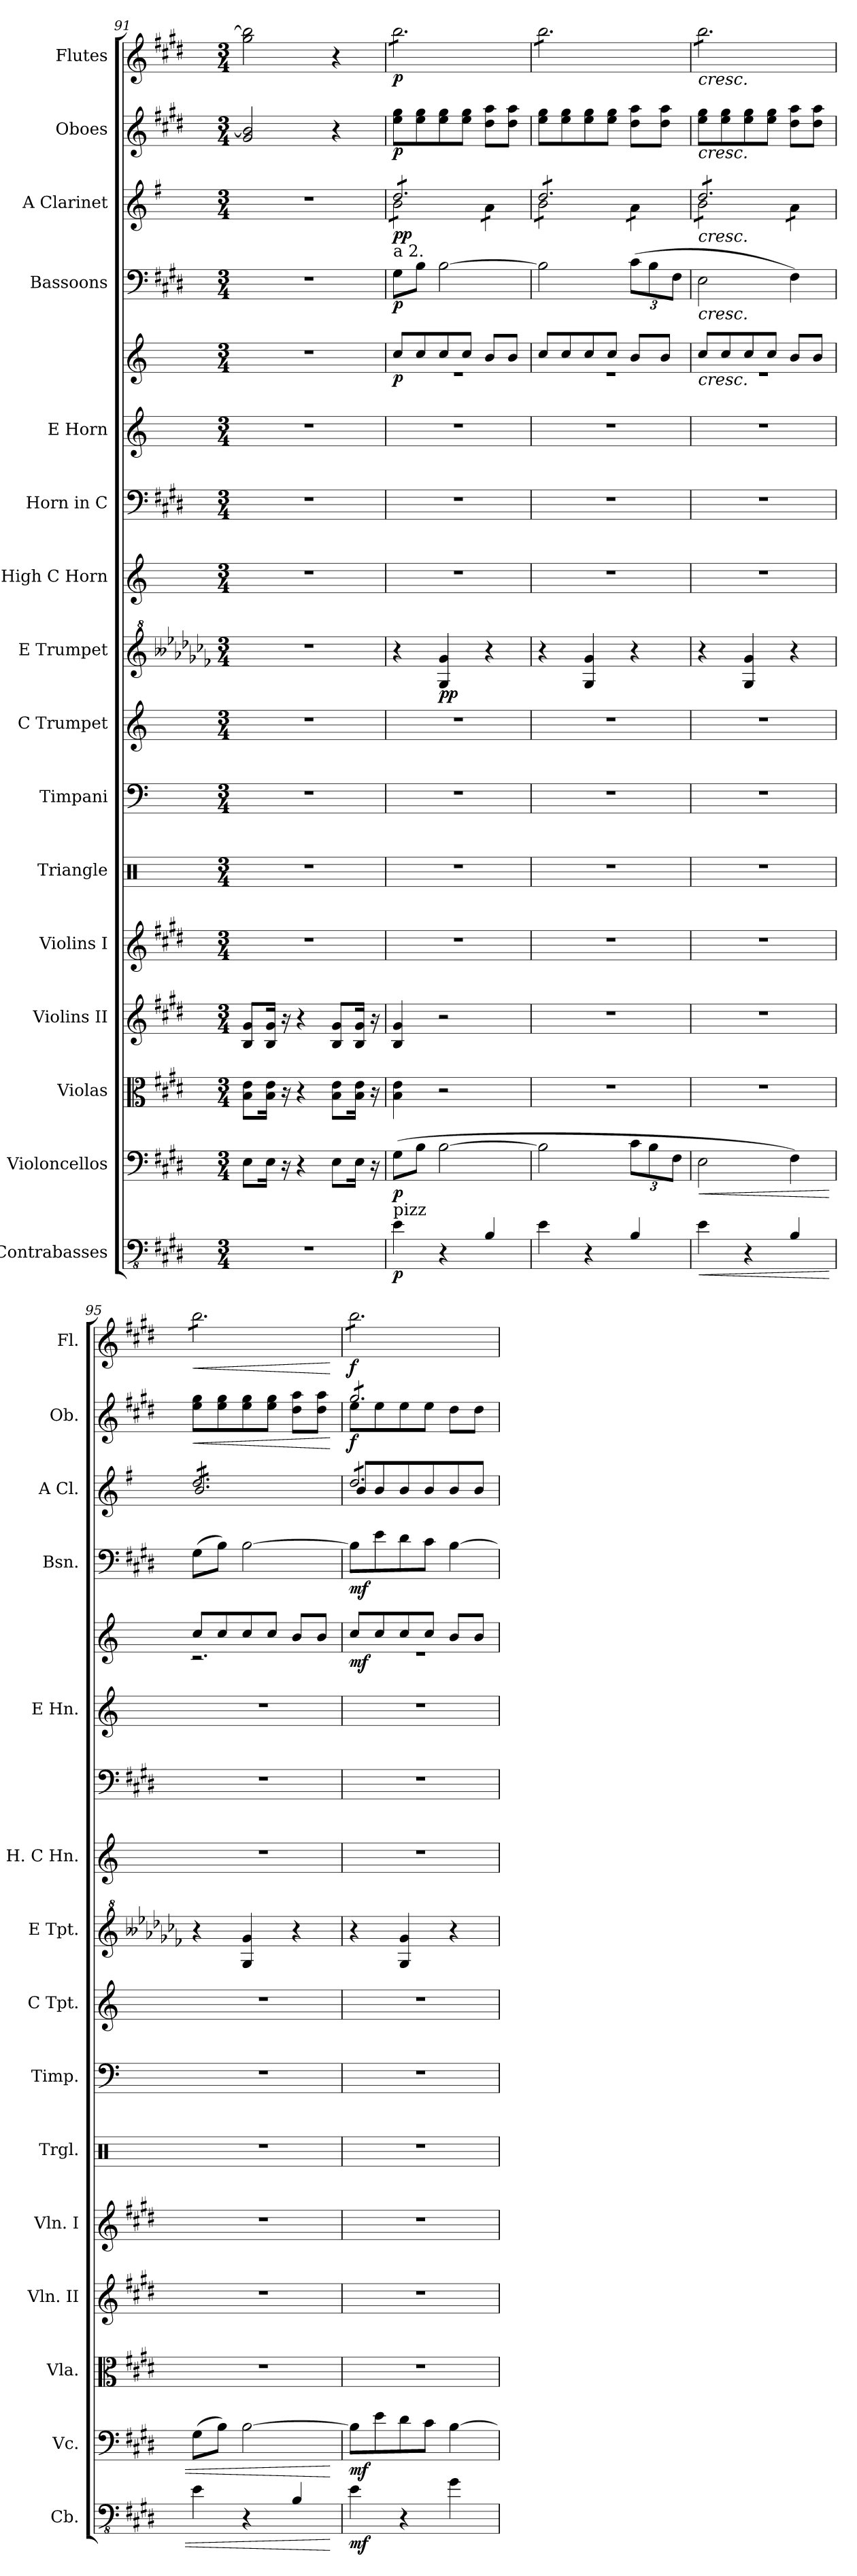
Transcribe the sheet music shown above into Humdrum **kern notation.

**kern	**dynam	**kern	**dynam	**kern	**kern	**kern	**kern	**kern	**kern	**kern	**dynam	**kern	**kern	**kern	**kern	**dynam	**kern	**dynam	**kern	**dynam	**kern	**dynam	**kern	**dynam
*part16	*part16	*part15	*part15	*part14	*part13	*part12	*part11	*part10	*part9	*part8	*part8	*part7	*part6	*part5	*part5	*part5	*part4	*part4	*part3	*part3	*part2	*part2	*part1	*part1
*staff17	*staff17	*staff16	*staff16	*staff15	*staff14	*staff13	*staff12	*staff11	*staff10	*staff9	*staff9	*staff8	*staff7	*staff6	*staff5	*staff5/6	*staff4	*staff4	*staff3	*staff3	*staff2	*staff2	*staff1	*staff1
*I"Contrabasses	*	*I"Violoncellos	*	*I"Violas	*I"Violins II	*I"Violins I	*I"Triangle	*I"Timpani	*I"C Trumpet	*I"E Trumpet	*	*I"High C Horn	*I"Horn in C	*I"E Horn	*	*	*I"Bassoons	*	*I"A Clarinet	*	*I"Oboes	*	*I"Flutes	*
*I'Cb.	*	*I'Vc.	*	*I'Vla.	*I'Vln. II	*I'Vln. I	*I'Trgl.	*I'Timp.	*I'C Tpt.	*I'E Tpt.	*	*I'H. C Hn.	*	*I'E Hn.	*	*	*I'Bsn.	*	*I'A Cl.	*	*I'Ob.	*	*I'Fl.	*
*clefFv4	*	*clefF4	*	*clefC3	*clefG2	*clefG2	*clefX	*clefF4	*clefG2	*clefG^2	*	*clefG2	*clefF4	*clefG2	*clefG2	*	*clefF4	*	*clefG2	*	*clefG2	*	*clefG2	*
*ITrd7c12	*	*	*	*	*	*	*	*	*	*ITrd-3c-4	*	*ITrd7c12	*ITrd7c12	*ITrd5c8	*ITrd5c8	*	*	*	*ITrd2c3	*	*	*	*	*
*k[f#c#g#d#]	*	*k[f#c#g#d#]	*	*k[f#c#g#d#]	*k[f#c#g#d#]	*k[f#c#g#d#]	*k[]	*k[]	*k[]	*k[b--e-a-d-g-c-f-]	*	*k[]	*k[f#c#g#d#]	*k[f#c#g#d#]	*k[f#c#g#d#]	*	*k[f#c#g#d#]	*	*k[f#c#g#d#]	*	*k[f#c#g#d#]	*	*k[f#c#g#d#]	*
*M3/4	*	*M3/4	*	*M3/4	*M3/4	*M3/4	*M3/4	*M3/4	*M3/4	*M3/4	*	*M3/4	*M3/4	*M3/4	*M3/4	*	*M3/4	*	*M3/4	*	*M3/4	*	*M3/4	*
=91	=91	=91	=91	=91	=91	=91	=91	=91	=91	=91	=91	=91	=91	=91	=91	=91	=91	=91	=91	=91	=91	=91	=91	=91
2.r	.	8E\L	.	8B\ 8e\L	8B/ 8g#/L	2.r	2.r	2.r	2.r	2.r	.	2.r	2.r	2.r	2.r	.	2.r	.	2.r	.	2g#/ 2b/]	.	2gg#\ 2bb\]	.
.	.	16E\Jk	.	16B\ 16e\Jk	16B/ 16g#/Jk	.	.	.	.	.	.	.	.	.	.	.	.	.	.	.	.	.	.	.
.	.	16r	.	16r	16r	.	.	.	.	.	.	.	.	.	.	.	.	.	.	.	.	.	.	.
.	.	4r	.	4r	4r	.	.	.	.	.	.	.	.	.	.	.	.	.	.	.	.	.	.	.
.	.	8E\L	.	8B\ 8e\L	8B/ 8g#/L	.	.	.	.	.	.	.	.	.	.	.	.	.	.	.	4r	.	4r	.
.	.	16E\Jk	.	16B\ 16e\Jk	16B/ 16g#/Jk	.	.	.	.	.	.	.	.	.	.	.	.	.	.	.	.	.	.	.
.	.	16r	.	16r	16r	.	.	.	.	.	.	.	.	.	.	.	.	.	.	.	.	.	.	.
=92	=92	=92	=92	=92	=92	=92	=92	=92	=92	=92	=92	=92	=92	=92	=92	=92	=92	=92	=92	=92	=92	=92	=92	=92
*	*	*	*	*	*	*	*	*	*	*	*	*	*	*	*^	*	*	*	*^	*	*	*	*	*
!	!	!	!	!	!	!	!	!	!	!	!	!	!	!	!	!	!	!	!	!	!	!	!	!	!LO:TX:a:t=a 2.	!
!	!	!	!	!	!	!	!	!	!	!	!	!	!	!	!	!	!	!LO:TX:a:t=a 2.	!	!	!	!	!	!	!	!
!LO:TX:a:t=pizz	!	!	!	!	!	!	!	!	!	!	!	!	!	!	!	!	!	!	!	!	!	!	!	!	!	!
!	!LO:DY:b	!	!LO:DY:b	!	!	!	!	!	!	!	!	!	!	!	!	!	!LO:DY:b	!	!LO:DY:b	!	!	!LO:DY:b	!	!	!	!
!	!	!	!	!	!	!	!	!	!	!	!	!	!	!	!	!	!	!	!	!	!	!LO:DY:n=1:b	!	!LO:DY:b	!	!LO:DY:b
*	*	*	*	*	*	*	*	*	*	*	*	*	*	*	*	*	*	*	*	*tremolo	*	*	*	*	*	*
*	*	*	*	*	*	*	*	*	*	*	*	*	*	*	*	*	*	*	*	*	*	*	*	*	*tremolo	*
4EE\	p	(>8G#\L	p	4B\ 4e\	4B/ 4g#/	2.r	2.r	2.r	2.r	4r	.	2.r	2.r	2.r	8e/L	2.r	p	8G#\L	p	8b/L	8g#\L	p p	8ee\ 8gg#\L	p	8bb\L	p
.	.	8B\J	.	.	.	.	.	.	.	.	.	.	.	.	8e/	.	.	8B\J	.	8b/	8g#\	.	8ee\ 8gg#\	.	8bb\	.
!	!	!	!	!	!	!	!	!	!	!	!LO:DY:b	!	!	!	!	!	!	!	!	!	!	!	!	!	!	!
4r	.	[2B\	.	2r	2r	.	.	.	.	4cc-/ 4ccc-/	pp	.	.	.	8e/	.	.	[2B\	.	8b/	8g#\	.	8ee\ 8gg#\	.	8bb\	.
.	.	.	.	.	.	.	.	.	.	.	.	.	.	.	8e/J	.	.	.	.	8b/	8g#\J	.	8ee\ 8gg#\J	.	8bb\	.
4BBB/	.	.	.	.	.	.	.	.	.	4r	.	.	.	.	8d#/L	.	.	.	.	8b/	8f#\L	.	8dd#\ 8aa\L	.	8bb\	.
.	.	.	.	.	.	.	.	.	.	.	.	.	.	.	8d#/J	.	.	.	.	8b/J	8f#\J	.	8dd#\ 8aa\J	.	8bb\J	.
!!LO:PB:g=z
=93	=93	=93	=93	=93	=93	=93	=93	=93	=93	=93	=93	=93	=93	=93	=93	=93	=93	=93	=93	=93	=93	=93	=93	=93	=93	=93
4EE\	.	2B\]	.	2.r	2.r	2.r	2.r	2.r	2.r	4r	.	2.r	2.r	2.r	8e/L	2.r	.	2B\]	.	8b/L	8g#\L	.	8ee\ 8gg#\L	.	8bb\L	.
.	.	.	.	.	.	.	.	.	.	.	.	.	.	.	8e/	.	.	.	.	8b/	8g#\	.	8ee\ 8gg#\	.	8bb\	.
4r	.	.	.	.	.	.	.	.	.	4cc-/ 4ccc-/	.	.	.	.	8e/	.	.	.	.	8b/	8g#\	.	8ee\ 8gg#\	.	8bb\	.
.	.	.	.	.	.	.	.	.	.	.	.	.	.	.	8e/J	.	.	.	.	8b/	8g#\J	.	8ee\ 8gg#\J	.	8bb\	.
*	*	*Xbrackettup	*	*	*	*	*	*	*	*	*	*	*	*	*	*	*	*Xbrackettup	*	*	*	*	*	*	*	*
4BBB/	.	12c#\L	.	.	.	.	.	.	.	4r	.	.	.	.	8d#/L	.	.	(>12c#\L	.	8b/	8f#\L	.	8dd#\ 8aa\L	.	8bb\	.
.	.	12B\	.	.	.	.	.	.	.	.	.	.	.	.	.	.	.	12B\	.	.	.	.	.	.	.	.
.	.	.	.	.	.	.	.	.	.	.	.	.	.	.	8d#/J	.	.	.	.	8b/J	8f#\J	.	8dd#\ 8aa\J	.	8bb\J	.
.	.	12F#\J	.	.	.	.	.	.	.	.	.	.	.	.	.	.	.	12F#\J	.	.	.	.	.	.	.	.
=94	=94	=94	=94	=94	=94	=94	=94	=94	=94	=94	=94	=94	=94	=94	=94	=94	=94	=94	=94	=94	=94	=94	=94	=94	=94	=94
!	!	!	!	!	!	!	!	!	!	!	!	!	!	!	!	!	!	!	!	!	!	!	!	!	!LO:TX:b:i:t=cresc.	!
!	!	!	!	!	!	!	!	!	!	!	!	!	!	!	!	!	!	!	!	!	!	!	!LO:TX:b:i:t=cresc.	!	!	!
!	!	!	!	!	!	!	!	!	!	!	!	!	!	!	!	!	!	!	!	!LO:TX:b:i:t=cresc.	!	!	!	!	!	!
!	!	!	!	!	!	!	!	!	!	!	!	!	!	!	!	!	!	!LO:TX:b:i:t=cresc.	!	!	!	!	!	!	!	!
!	!	!	!	!	!	!	!	!	!	!	!	!	!	!	!LO:TX:b:i:t=cresc.	!	!	!	!	!	!	!	!	!	!	!
!	!LO:HP:b	!	!LO:HP:b	!	!	!	!	!	!	!	!	!	!	!	!	!	!	!	!	!	!	!	!	!	!	!
4EE\	<	2E\	<	2.r	2.r	2.r	2.r	2.r	2.r	4r	.	2.r	2.r	2.r	8e/L	2.r	.	2E\	.	8b/L	8g#\L	.	8ee\ 8gg#\L	.	8bb\L	.
.	.	.	.	.	.	.	.	.	.	.	.	.	.	.	8e/	.	.	.	.	8b/	8g#\	.	8ee\ 8gg#\	.	8bb\	.
4r	.	.	.	.	.	.	.	.	.	4cc-/ 4ccc-/	.	.	.	.	8e/	.	.	.	.	8b/	8g#\	.	8ee\ 8gg#\	.	8bb\	.
.	.	.	.	.	.	.	.	.	.	.	.	.	.	.	8e/J	.	.	.	.	8b/	8g#\J	.	8ee\ 8gg#\J	.	8bb\	.
4BBB/	.	4F#\)	.	.	.	.	.	.	.	4r	.	.	.	.	8d#/L	.	.	4F#\)	.	8b/	8f#\L	.	8dd#\ 8aa\L	.	8bb\	.
.	.	.	.	.	.	.	.	.	.	.	.	.	.	.	8d#/J	.	.	.	.	8b/J	8f#\J	.	8dd#\ 8aa\J	.	8bb\J	.
=95	=95	=95	=95	=95	=95	=95	=95	=95	=95	=95	=95	=95	=95	=95	=95	=95	=95	=95	=95	=95	=95	=95	=95	=95	=95	=95
!	!	!	!	!	!	!	!	!	!	!	!	!	!	!	!	!	!	!	!	!	!	!	!	!LO:HP:b	!	!LO:HP:b
4EE\	.	(>8G#\L	.	2.r	2.r	2.r	2.r	2.r	2.r	4r	.	2.r	2.r	2.r	8e/L	2.r	.	(>8G#\L	.	8b/L	8g#/L	.	8ee\ 8gg#\L	<	8bb\L	<
.	.	8B\J)	.	.	.	.	.	.	.	.	.	.	.	.	8e/	.	.	8B\J)	.	8b/	8g#/	.	8ee\ 8gg#\	.	8bb\	.
4r	.	[2B\	.	.	.	.	.	.	.	4cc-/ 4ccc-/	.	.	.	.	8e/	.	.	[2B\	.	8b/	8g#/	.	8ee\ 8gg#\	.	8bb\	.
.	.	.	.	.	.	.	.	.	.	.	.	.	.	.	8e/J	.	.	.	.	8b/	8g#/	.	8ee\ 8gg#\J	.	8bb\	.
4BBB/	.	.	.	.	.	.	.	.	.	4r	.	.	.	.	8d#/L	.	.	.	.	8b/	8g#/	.	8dd#\ 8aa\L	.	8bb\	.
.	.	.	.	.	.	.	.	.	.	.	.	.	.	.	8d#/J	.	.	.	.	8b/J	8g#/J	.	8dd#\ 8aa\J	.	8bb\J	.
*	*	*	*	*	*	*	*	*	*	*	*	*	*	*	*v	*v	*	*	*	*v	*v	*	*	*	*	*
.	[	.	[	.	.	.	.	.	.	.	.	.	.	.	.	.	.	.	.	.	.	[	.	[
=96	=96	=96	=96	=96	=96	=96	=96	=96	=96	=96	=96	=96	=96	=96	=96	=96	=96	=96	=96	=96	=96	=96	=96	=96
*	*	*	*	*	*	*	*	*	*	*	*	*	*	*	*^	*	*	*	*^	*	*^	*	*	*
!	!LO:DY:b	!	!LO:DY:b	!	!	!	!	!	!	!	!	!	!	!	!	!	!LO:DY:b	!	!LO:DY:b	!	!	!	!	!	!LO:DY:b	!	!LO:DY:b
*	*	*	*	*	*	*	*	*	*	*	*	*	*	*	*	*	*	*	*	*	*	*	*tremolo	*	*	*	*
4EE\	mf	8B\L]	mf	2.r	2.r	2.r	2.r	2.r	2.r	4r	.	2.r	2.r	2.r	8e/L	2.r	mf	8B\L]	mf	8b/L	8g#/L	.	8gg#/L	8ee\L	f	8bb\L	f
.	.	8e\	.	.	.	.	.	.	.	.	.	.	.	.	8e/	.	.	8e\	.	8b/	8g#/	.	8gg#/	8ee\	.	8bb\	.
4r	.	8d#\	.	.	.	.	.	.	.	4cc-/ 4ccc-/	.	.	.	.	8e/	.	.	8d#\	.	8b/	8g#/	.	8gg#/	8ee\	.	8bb\	.
.	.	8c#\J	.	.	.	.	.	.	.	.	.	.	.	.	8e/J	.	.	8c#\J	.	8b/	8g#/	.	8gg#/	8ee\J	.	8bb\	.
4GG#\	.	[4B\	.	.	.	.	.	.	.	4r	.	.	.	.	8d#/L	.	.	[4B\	.	8b/	8g#/	.	8gg#/	8dd#\L	.	8bb\	.
.	.	.	.	.	.	.	.	.	.	.	.	.	.	.	8d#/J	.	.	.	.	8b/J	8g#/J	.	8gg#/J	8dd#\J	.	8bb\J	.
*	*	*	*	*	*	*	*	*	*	*	*	*	*	*	*	*	*	*	*	*	*	*	*	*	*	*Xtremolo	*
*	*	*	*	*	*	*	*	*	*	*	*	*	*	*	*	*	*	*	*	*	*	*	*Xtremolo	*	*	*	*
*	*	*	*	*	*	*	*	*	*	*	*	*	*	*	*	*	*	*	*	*Xtremolo	*	*	*	*	*	*	*
*	*	*	*	*	*	*	*	*	*	*	*	*	*	*	*	*	*	*	*	*v	*v	*	*	*	*	*	*
*	*	*	*	*	*	*	*	*	*	*	*	*	*	*	*v	*v	*	*	*	*	*	*v	*v	*	*	*
=	=	=	=	=	=	=	=	=	=	=	=	=	=	=	=	=	=	=	=	=	=	=	=	=
*-	*-	*-	*-	*-	*-	*-	*-	*-	*-	*-	*-	*-	*-	*-	*-	*-	*-	*-	*-	*-	*-	*-	*-	*-
